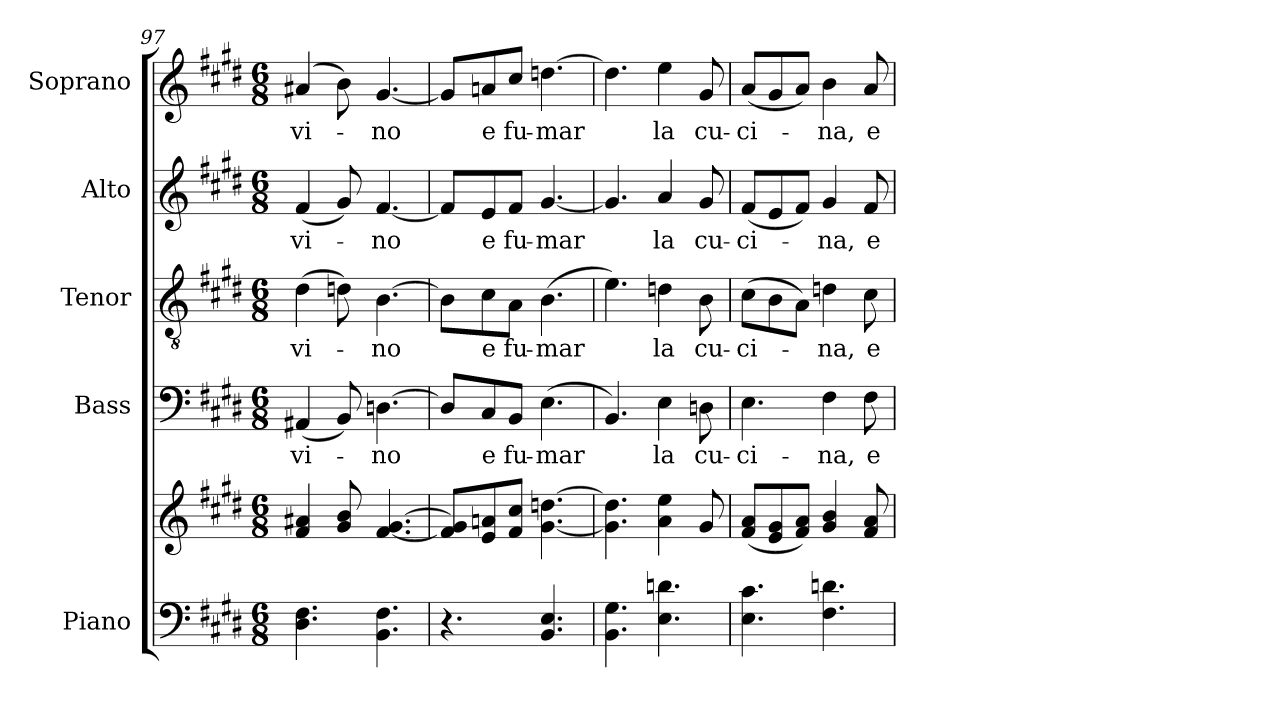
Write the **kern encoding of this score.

**kern	**kern	**kern	**text	**kern	**text	**kern	**text	**kern	**text
*part5	*part5	*part4	*part4	*part3	*part3	*part2	*part2	*part1	*part1
*staff6	*staff5	*staff4	*staff4	*staff3	*staff3	*staff2	*staff2	*staff1	*staff1
*I"Piano	*	*I"Bass	*	*I"Tenor	*	*I"Alto	*	*I"Soprano	*
*I'Pno.	*	*I'B.	*	*I'T.	*	*I'A.	*	*I'S.	*
!!LO:LB:g=z
*clefF4	*clefG2	*clefF4	*	*clefGv2	*	*clefG2	*	*clefG2	*
*	*	*	*	*ITrd7c12	*	*	*	*	*
*k[f#c#g#d#]	*k[f#c#g#d#]	*k[f#c#g#d#]	*	*k[f#c#g#d#]	*	*k[f#c#g#d#]	*	*k[f#c#g#d#]	*
*E:	*E:	*E:	*	*E:	*	*E:	*	*E:	*
*M6/8	*M6/8	*M6/8	*	*M6/8	*	*M6/8	*	*M6/8	*
=97	=97	=97	=97	=97	=97	=97	=97	=97	=97
!	!	!	!LO:LY:b:color=#000000	!	!	!	!	!	!
!	!	!	!	!	!LO:LY:b:color=#000000	!	!	!	!
!	!	!	!	!	!	!	!LO:LY:b:color=#000000	!	!
!	!	!	!	!	!	!	!	!	!LO:LY:b:color=#000000
4.D#i\ 4.F#i	4f#i/ 4a#Xi	(4AA#Xi/	vi-	(4D#i\	vi-	(4f#i/	vi-	(4a#Xi/	vi-
.	8g#i/ 8bi	8BBi/)	.	8Dni\)	.	8g#i/)	.	8bi\)	.
!	!	!	!LO:LY:b:color=#000000	!	!	!	!	!	!
!	!	!	!	!	!LO:LY:b:color=#000000	!	!	!	!
!	!	!	!	!	!	!	!LO:LY:b:color=#000000	!	!
!	!	!	!	!	!	!	!	!	!LO:LY:b:color=#000000
4.BBi\ 4.F#i	[<4.f#i/ [>4.g#i	[>4.Dni\	-no	[>4.BBi\	-no	[<4.f#i/	-no	[<4.g#i/	-no
=98	=98	=98	=98	=98	=98	=98	=98	=98	=98
4.r	8f#i/] 8g#i]L	8Di/L]	.	8BBi\L]	.	8f#i/L]	.	8g#i/L]	.
!	!	!	!LO:LY:b:color=#000000	!	!	!	!	!	!
!	!	!	!	!	!LO:LY:b:color=#000000	!	!	!	!
!	!	!	!	!	!	!	!LO:LY:b:color=#000000	!	!
!	!	!	!	!	!	!	!	!	!LO:LY:b:color=#000000
.	8ei/ 8ani	8C#i/	e	8C#i\	e	8ei/	e	8ani/	e
!	!	!	!LO:LY:b:color=#000000	!	!	!	!	!	!
!	!	!	!	!	!LO:LY:b:color=#000000	!	!	!	!
!	!	!	!	!	!	!	!LO:LY:b:color=#000000	!	!
!	!	!	!	!	!	!	!	!	!LO:LY:b:color=#000000
.	8f#i/ 8cc#iJ	8BBi/J	fu-	8AAi\J	fu-	8f#i/J	fu-	8cc#i/J	fu-
!	!	!	!LO:LY:b:color=#000000	!	!	!	!	!	!
!	!	!	!	!	!LO:LY:b:color=#000000	!	!	!	!
!	!	!	!	!	!	!	!LO:LY:b:color=#000000	!	!
!	!	!	!	!	!	!	!	!	!LO:LY:b:color=#000000
4.BBi/ 4.Ei	[<4.g#i\ [>4.ddni	(4.Ei\	-mar	(4.BBi\	-mar	[<4.g#i/	-mar	[>4.ddni\	-mar
=99	=99	=99	=99	=99	=99	=99	=99	=99	=99
4.BBi\ 4.G#i	4.g#i\] 4.ddi]	4.BBi/)	.	4.Ei\)	.	4.g#i/]	.	4.ddi\]	.
!	!	!	!LO:LY:b:color=#000000	!	!	!	!	!	!
!	!	!	!	!	!LO:LY:b:color=#000000	!	!	!	!
!	!	!	!	!	!	!	!LO:LY:b:color=#000000	!	!
!	!	!	!	!	!	!	!	!	!LO:LY:b:color=#000000
4.Ei\ 4.dni	4ai\ 4eei	4Ei\	la	4Dni\	la	4ai/	la	4eei\	la
!	!	!	!LO:LY:b:color=#000000	!	!	!	!	!	!
!	!	!	!	!	!LO:LY:b:color=#000000	!	!	!	!
!	!	!	!	!	!	!	!LO:LY:b:color=#000000	!	!
!	!	!	!	!	!	!	!	!	!LO:LY:b:color=#000000
.	8g#i/	8Dni\	cu-	8BBi\	cu-	8g#i/	cu-	8g#i/	cu-
=100	=100	=100	=100	=100	=100	=100	=100	=100	=100
*^	*	*	*	*	*	*	*	*	*
!	!	!	!	!LO:LY:b:color=#000000	!	!	!	!	!	!
!	!	!	!	!	!	!LO:LY:b:color=#000000	!	!	!	!
!	!	!	!	!	!	!	!	!LO:LY:b:color=#000000	!	!
!	!	!	!	!	!	!	!	!	!	!LO:LY:b:color=#000000
4.Ei\ 4.c#i	4.ryy	(8f#i/ 8aiL	4.Ei\	-ci-	(8C#i\L	-ci-	(8f#i/L	-ci-	(8ai/L	-ci-
.	.	8ei/ 8g#i	.	.	8BBi\	.	8ei/	.	8g#i/	.
.	.	8f#i/ 8aiJ)	.	.	8AAi\J)	.	8f#i/J)	.	8ai/J)	.
!	!	!	!	!LO:LY:b:color=#000000	!	!	!	!	!	!
!	!	!	!	!	!	!LO:LY:b:color=#000000	!	!	!	!
!	!	!	!	!	!	!	!	!LO:LY:b:color=#000000	!	!
!	!	!	!	!	!	!	!	!	!	!LO:LY:b:color=#000000
4.F#i\ 4.dni	4.ryy	4g#i/ 4bi	4F#i\	-na,	4Dni\	-na,	4g#i/	-na,	4bi\	-na,
!	!	!	!	!LO:LY:b:color=#000000	!	!	!	!	!	!
!	!	!	!	!	!	!LO:LY:b:color=#000000	!	!	!	!
!	!	!	!	!	!	!	!	!LO:LY:b:color=#000000	!	!
!	!	!	!	!	!	!	!	!	!	!LO:LY:b:color=#000000
.	.	8f#i/ 8ai	8F#i\	e	8C#i\	e	8f#i/	e	8ai/	e
*v	*v	*	*	*	*	*	*	*	*	*
=	=	=	=	=	=	=	=	=	=
*-	*-	*-	*-	*-	*-	*-	*-	*-	*-
